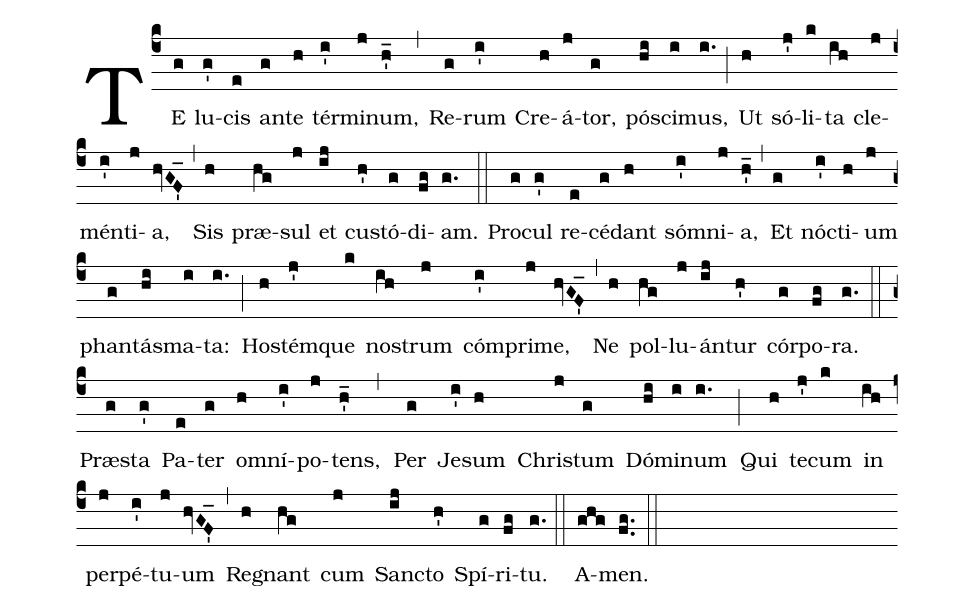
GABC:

%%
(c4)
TE(g) lu(g')cis(e) an(g)te(h) tér(i')mi(j)num,(h'_) (,)
Re(g)rum(i') Cre(h)á(j)tor,(g) pó(hi)sci(i)mus,(i.) (;)
Ut(h) só(j')li(k)ta(ih) cle(j)mén(i')ti(j)a,(hvGF'_) (,)
Sis(h) præ(hg)sul(j) et(ij) cu(h')stó(g)di(fg)am.(g.) (::)

Pro(g)cul(g') re(e)cé(g)dant(h) sóm(i')ni(j)a,(h'_) (,)
Et(g) nó(i')cti(h)um(j) phan(g)tás(hi)ma(i)ta:(i.) (;)
Ho(h)stém(j')que(k) no(ih)strum(j) cóm(i')pri(j)me,(hvGF'_) (,)
Ne(h) pol(hg)lu(j)án(ij)tur(h') cór(g)po(fg)ra.(g.) (::)

Præ(g)sta(g') Pa(e)ter(g) om(h)ní(i')po(j)tens,(h'_) (,)
Per(g) Je(i')sum(h) Chri(j)stum(g) Dó(hi)mi(i)num(i.) (;)
Qui(h) te(j')cum(k) in(ih) per(j)pé(i')tu(j)um(hvGF'_) (,)
Re(h)gnant(hg) cum(j) San(ij)cto(h') Spí(g)ri(fg)tu.(g.) (::)

A(ghg)men.(f.g..) (::)
